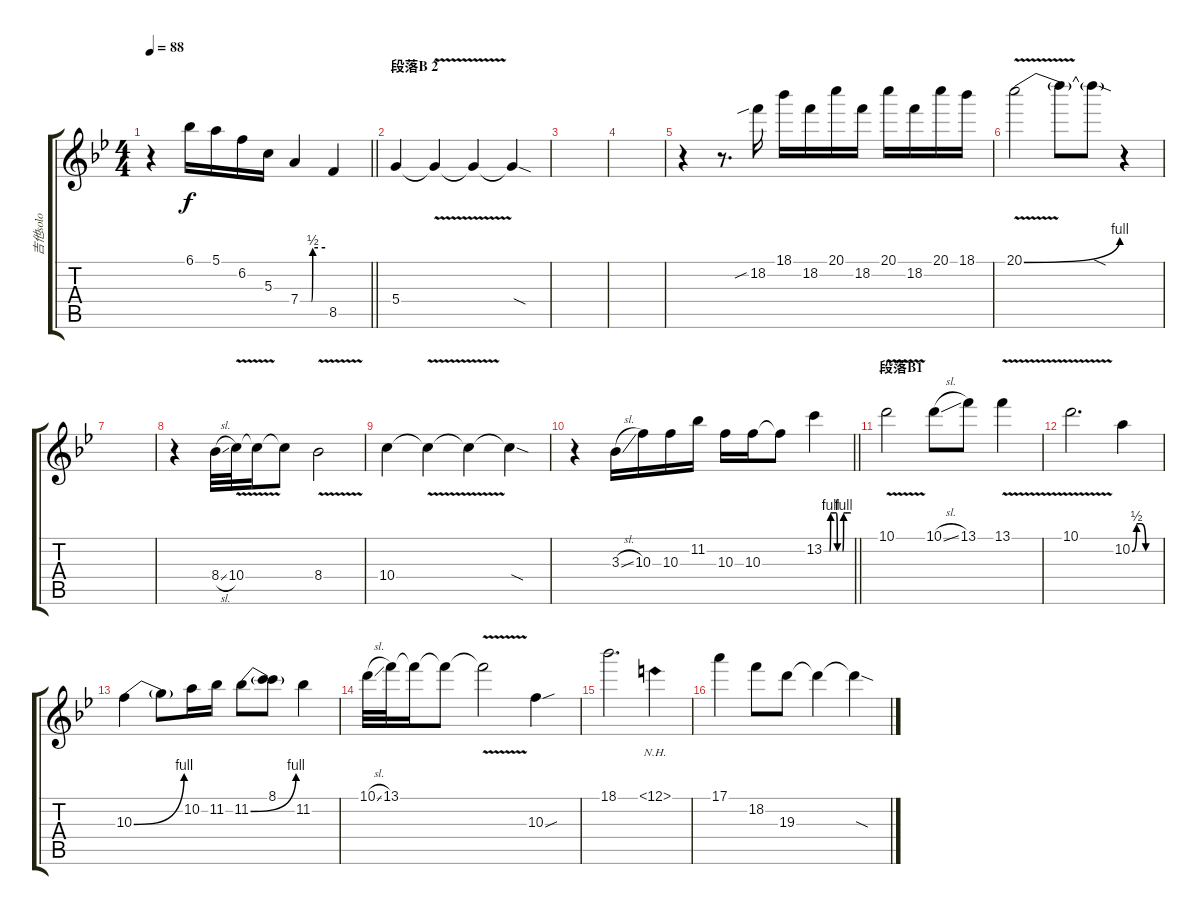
\track ("吉他solo" "吉他solo") {instrument overdrivenguitar}
\staff {score tabs}
\tuning (E4 B3 G3 D3 A2 E2) {hide}
\ts (4 4)
\tempo 88
\clef g2
\barLineRight lightlight
\ks bb
r.4{dy f} 6.1.16 5.1.16 6.2.16 5.3.16 7.4{be (custom 0 0 27 0 30 2 60 2)}.4 8.5.4 |
\section ("" "段落B 2")
5.4.4 5.4{v t}.4 5.4{t}.4 5.4{sod t}.4 |
|
|
r.4 r.8{d} 18.2{sib}.16 18.1.16 18.2.16 20.1.16 18.2.16 20.1.16 18.2.16 20.1.16 18.1.16 |
20.1{be (bend 0 0 60 4) v}.2 20.1{t}.8 20.1{sod t}.8 r.4 |
|
r.4 8.4{sl}.32 10.4{v}.32 10.4{t}.16 10.4{t}.8 8.4{v}.2 |
10.4.4 10.4{v t}.4 10.4{t}.4 10.4{sod t}.4 |
\barLineRight lightlight
r.4 3.3{sl}.16 10.3.16 10.3.16 11.2.16 10.3.16 10.3.16 10.3{t}.8 13.2{be (custom 0 0 13 0 15 4 28 4 30 0 42 0 44 4 60 4)}.4 |
\section ("" "段落B1")
10.1{v}.2 10.1{sl}.8 13.1.8 13.1{v}.4 |
10.1{v}.2{d} 10.2{be (custom 0 0 10 2 20 2 30 0 60 0)}.4 |
10.3{be (bend 0 0 60 4)}.4 10.3{t}.8 10.2.16 11.2.16 11.2{be (bend 0 0 60 4)}.8 (8.1 11.2{t}).8 11.2.4 |
10.1{sl}.32 13.1.32 13.1{t}.16 13.1{t}.8 13.1{v t}.2 10.3{sou}.4 |
18.1.2{d} 18.1{nh}.4 |
17.1.4 18.2.8 19.3.8 19.3{t}.4 19.3{sod t}.4
